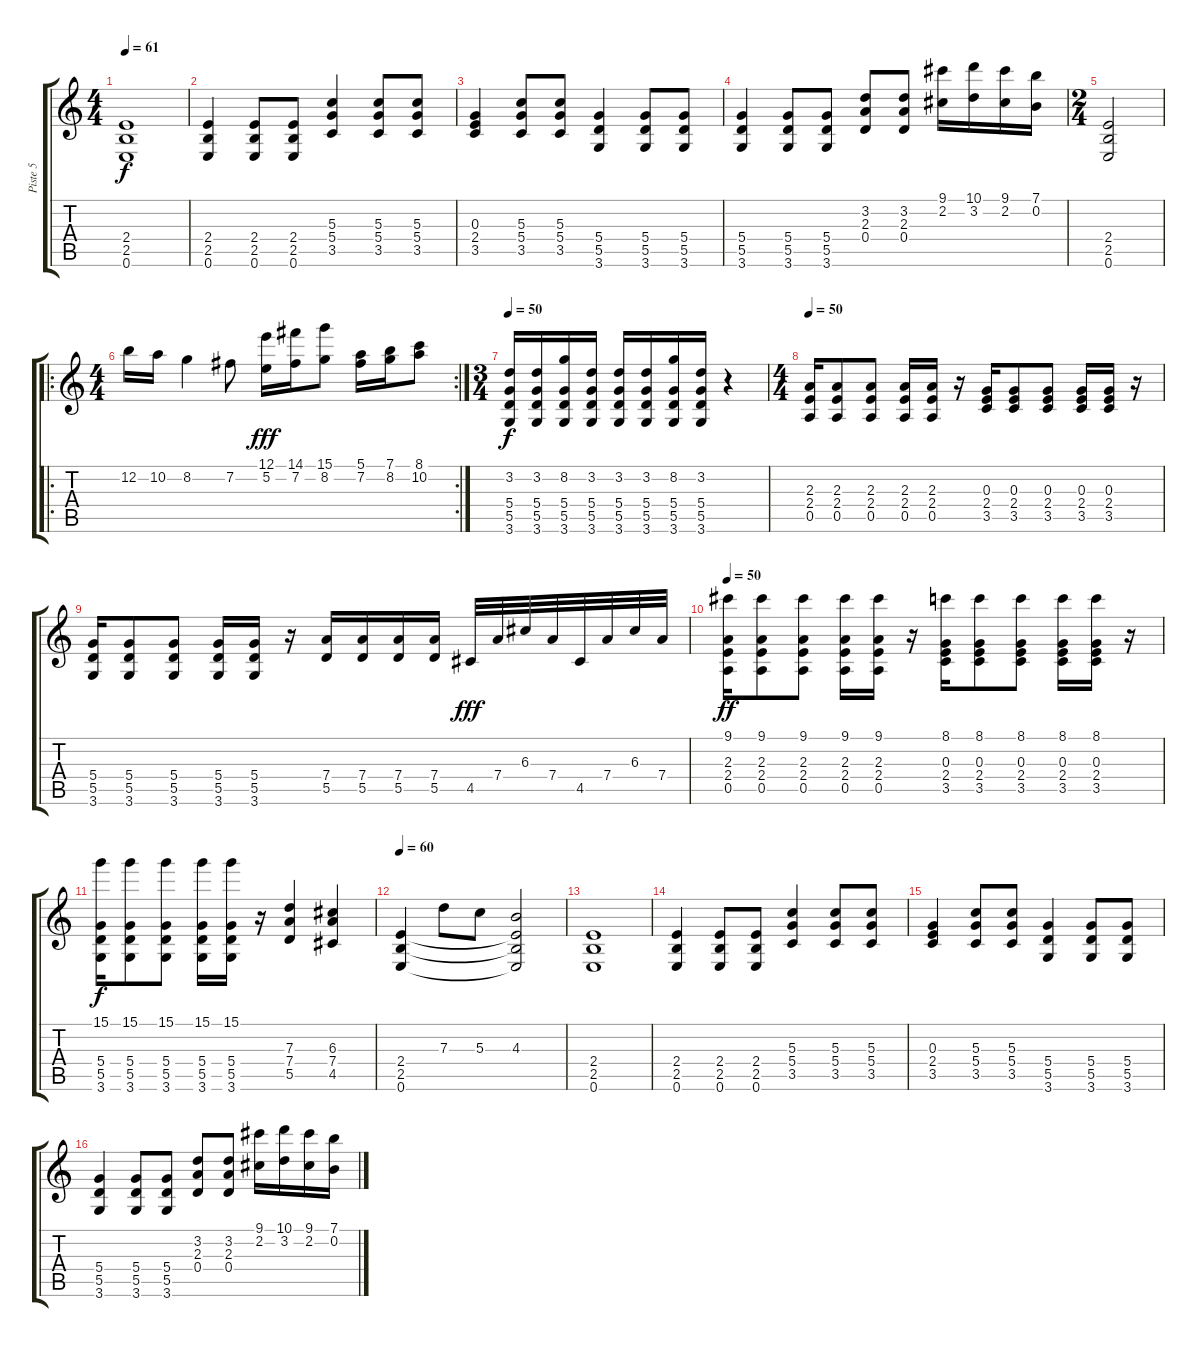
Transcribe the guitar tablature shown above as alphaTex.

\track ("Piste 5" "Piste 5") {instrument distortionguitar}
\staff {score tabs}
\tuning (E4 B3 G3 D3 A2 E2) {hide}
\ts (4 4)
\tempo 61
\clef g2
\ks c
(2.4 2.5 0.6).1{dy f} |
(2.4 2.5 0.6).4 (2.4 2.5 0.6).8 (2.4 2.5 0.6).8 (5.3 5.4 3.5).4 (5.3 5.4 3.5).8 (5.3 5.4 3.5).8 |
(0.3 2.4 3.5).4 (5.3 5.4 3.5).8 (5.3 5.4 3.5).8 (5.4 5.5 3.6).4 (5.4 5.5 3.6).8 (5.4 5.5 3.6).8 |
(5.4 5.5 3.6).4 (5.4 5.5 3.6).8 (5.4 5.5 3.6).8 (3.2 2.3 0.4).8 (3.2 2.3 0.4).8 (9.1 2.2).16 (10.1 3.2).16 (9.1 2.2).16 (7.1 0.2).16 |
\ts (2 4)
(2.4 2.5 0.6).2 |
\ro
\rc 2
\ts (4 4)
12.2.16 10.2.16 8.2.4 7.2.8 (12.1 5.2).16{dy fff} (14.1 7.2).16 (15.1 8.2).8 (5.1 7.2).16 (7.1 8.2).16 (8.1 10.2).8 |
\ts (3 4)
\tempo 50
(3.2 5.4 5.5 3.6).16{dy f} (3.2 5.4 5.5 3.6).16 (8.2 5.4 5.5 3.6).16 (3.2 5.4 5.5 3.6).16 (3.2 5.4 5.5 3.6).16 (3.2 5.4 5.5 3.6).16 (8.2 5.4 5.5 3.6).16 (3.2 5.4 5.5 3.6).16 r.4 |
\ts (4 4)
\tempo 50
(2.3 2.4 0.5).16{instrument distortionguitar} (2.3 2.4 0.5).8 (2.3 2.4 0.5).8 (2.3 2.4 0.5).16 (2.3 2.4 0.5).16 r.16 (0.3 2.4 3.5).16 (0.3 2.4 3.5).8 (0.3 2.4 3.5).8 (0.3 2.4 3.5).16 (0.3 2.4 3.5).16 r.16 |
(5.4 5.5 3.6).16 (5.4 5.5 3.6).8 (5.4 5.5 3.6).8 (5.4 5.5 3.6).16 (5.4 5.5 3.6).16 r.16 (7.4 5.5).16 (7.4 5.5).16 (7.4 5.5).16 (7.4 5.5).16 4.5.32{dy fff} 7.4.32 6.3.32 7.4.32 4.5.32 7.4.32 6.3.32 7.4.32 |
\tempo 50
(9.1 2.3 2.4 0.5).16{dy ff instrument distortionguitar} (9.1 2.3 2.4 0.5).8 (9.1 2.3 2.4 0.5).8 (9.1 2.3 2.4 0.5).16 (9.1 2.3 2.4 0.5).16 r.16 (8.1 0.3 2.4 3.5).16 (8.1 0.3 2.4 3.5).8 (8.1 0.3 2.4 3.5).8 (8.1 0.3 2.4 3.5).16 (8.1 0.3 2.4 3.5).16 r.16 |
(15.1 5.4 5.5 3.6).16{dy f} (15.1 5.4 5.5 3.6).8 (15.1 5.4 5.5 3.6).8 (15.1 5.4 5.5 3.6).16 (15.1 5.4 5.5 3.6).16 r.16 (7.3 7.4 5.5).4 (6.3 7.4 4.5).4 |
\tempo 60
(2.4 2.5 0.6).4 7.3.8 5.3.8 (4.3 2.4{t} 2.5{t} 0.6{t}).2 |
(2.4 2.5 0.6).1 |
(2.4 2.5 0.6).4 (2.4 2.5 0.6).8 (2.4 2.5 0.6).8 (5.3 5.4 3.5).4 (5.3 5.4 3.5).8 (5.3 5.4 3.5).8 |
(0.3 2.4 3.5).4 (5.3 5.4 3.5).8 (5.3 5.4 3.5).8 (5.4 5.5 3.6).4 (5.4 5.5 3.6).8 (5.4 5.5 3.6).8 |
(5.4 5.5 3.6).4 (5.4 5.5 3.6).8 (5.4 5.5 3.6).8 (3.2 2.3 0.4).8 (3.2 2.3 0.4).8 (9.1 2.2).16 (10.1 3.2).16 (9.1 2.2).16 (7.1 0.2).16
